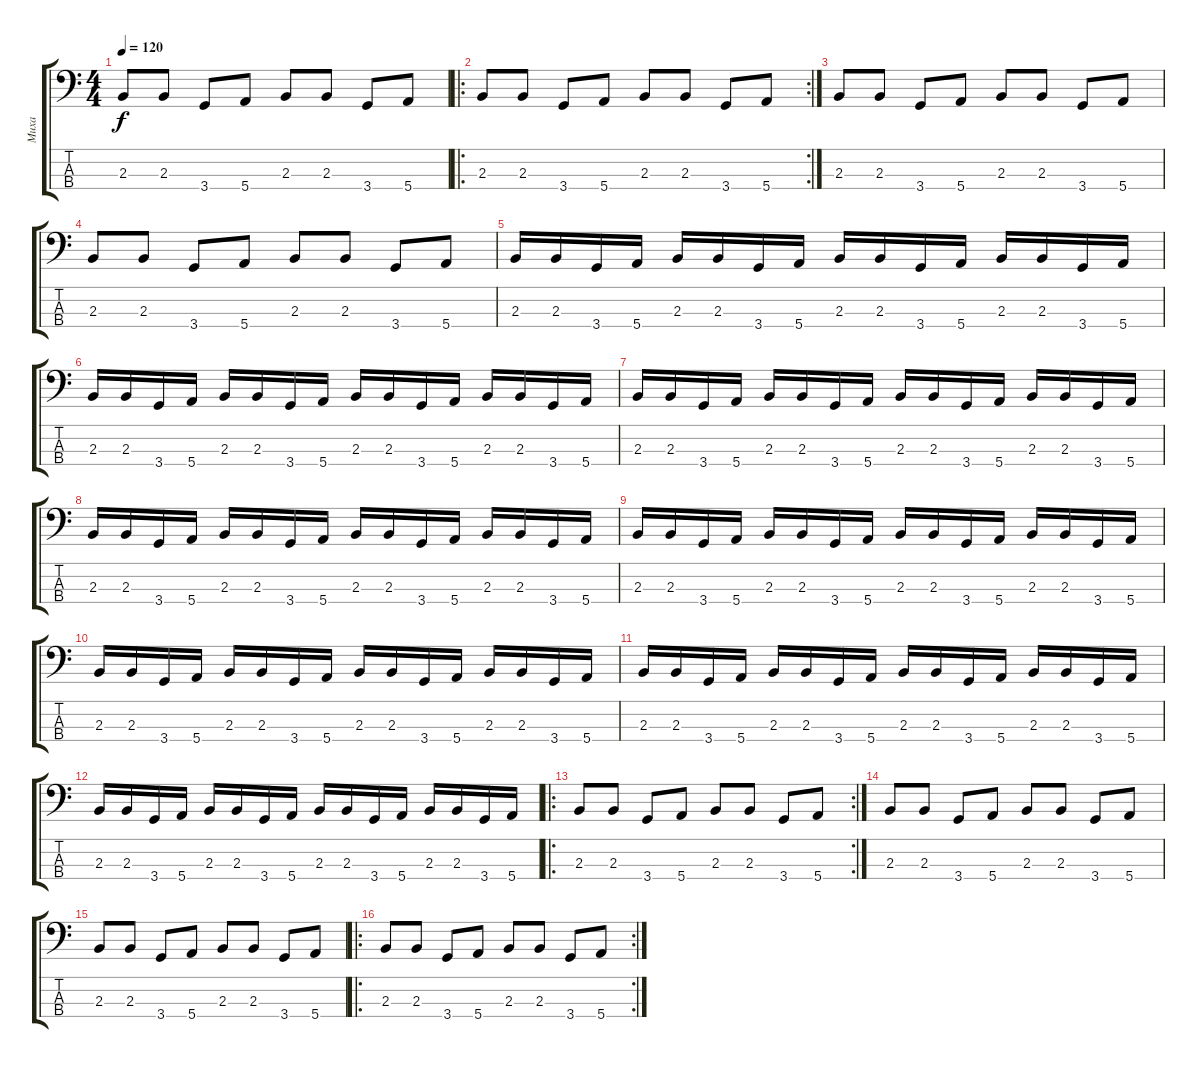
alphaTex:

\track ("Миха" "Миха") {solo instrument electricbassfinger}
\staff {score tabs}
\tuning (G2 D2 A1 E1) {hide}
\ts (4 4)
\tempo 120
\clef f4
\ks c
2.3.8{dy f} 2.3.8 3.4.8 5.4.8 2.3.8 2.3.8 3.4.8 5.4.8 |
\ro
\rc 2
2.3.8 2.3.8 3.4.8 5.4.8 2.3.8 2.3.8 3.4.8 5.4.8 |
2.3.8 2.3.8 3.4.8 5.4.8 2.3.8 2.3.8 3.4.8 5.4.8 |
2.3.8 2.3.8 3.4.8 5.4.8 2.3.8 2.3.8 3.4.8 5.4.8 |
2.3.16 2.3.16 3.4.16 5.4.16 2.3.16 2.3.16 3.4.16 5.4.16 2.3.16 2.3.16 3.4.16 5.4.16 2.3.16 2.3.16 3.4.16 5.4.16 |
2.3.16 2.3.16 3.4.16 5.4.16 2.3.16 2.3.16 3.4.16 5.4.16 2.3.16 2.3.16 3.4.16 5.4.16 2.3.16 2.3.16 3.4.16 5.4.16 |
2.3.16 2.3.16 3.4.16 5.4.16 2.3.16 2.3.16 3.4.16 5.4.16 2.3.16 2.3.16 3.4.16 5.4.16 2.3.16 2.3.16 3.4.16 5.4.16 |
2.3.16 2.3.16 3.4.16 5.4.16 2.3.16 2.3.16 3.4.16 5.4.16 2.3.16 2.3.16 3.4.16 5.4.16 2.3.16 2.3.16 3.4.16 5.4.16 |
2.3.16 2.3.16 3.4.16 5.4.16 2.3.16 2.3.16 3.4.16 5.4.16 2.3.16 2.3.16 3.4.16 5.4.16 2.3.16 2.3.16 3.4.16 5.4.16 |
2.3.16 2.3.16 3.4.16 5.4.16 2.3.16 2.3.16 3.4.16 5.4.16 2.3.16 2.3.16 3.4.16 5.4.16 2.3.16 2.3.16 3.4.16 5.4.16 |
2.3.16 2.3.16 3.4.16 5.4.16 2.3.16 2.3.16 3.4.16 5.4.16 2.3.16 2.3.16 3.4.16 5.4.16 2.3.16 2.3.16 3.4.16 5.4.16 |
2.3.16 2.3.16 3.4.16 5.4.16 2.3.16 2.3.16 3.4.16 5.4.16 2.3.16 2.3.16 3.4.16 5.4.16 2.3.16 2.3.16 3.4.16 5.4.16 |
\ro
\rc 2
2.3.8 2.3.8 3.4.8 5.4.8 2.3.8 2.3.8 3.4.8 5.4.8 |
2.3.8 2.3.8 3.4.8 5.4.8 2.3.8 2.3.8 3.4.8 5.4.8 |
2.3.8 2.3.8 3.4.8 5.4.8 2.3.8 2.3.8 3.4.8 5.4.8 |
\ro
\rc 2
2.3.8 2.3.8 3.4.8 5.4.8 2.3.8 2.3.8 3.4.8 5.4.8
